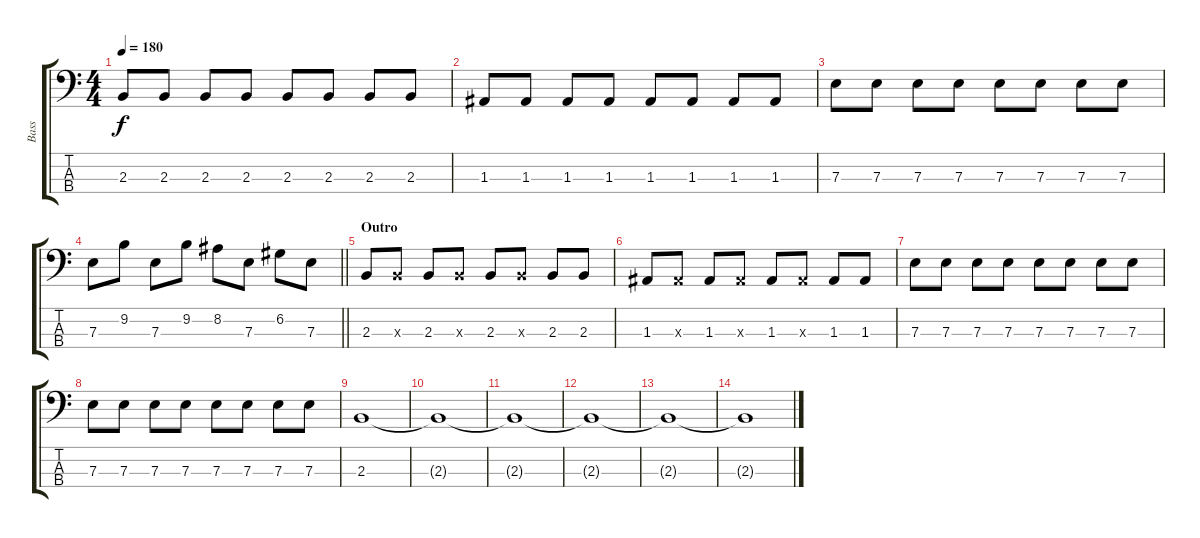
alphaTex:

\track ("Bass" "Bass") {instrument electricbasspick}
\staff {score tabs}
\tuning (G2 D2 A1 E1) {hide}
\ts (4 4)
\tempo 180
\clef f4
\ks c
2.3.8{dy f} 2.3.8 2.3.8 2.3.8 2.3.8 2.3.8 2.3.8 2.3.8 |
1.3.8 1.3.8 1.3.8 1.3.8 1.3.8 1.3.8 1.3.8 1.3.8 |
7.3.8 7.3.8 7.3.8 7.3.8 7.3.8 7.3.8 7.3.8 7.3.8 |
\barLineRight lightlight
7.3.8 9.2.8 7.3.8 9.2.8 8.2.8 7.3.8 6.2.8 7.3.8 |
\section ("" "Outro")
2.3.8 2.3{x}.8 2.3.8 2.3{x}.8 2.3.8 2.3{x}.8 2.3.8 2.3.8 |
1.3.8 1.3{x}.8 1.3.8 1.3{x}.8 1.3.8 1.3{x}.8 1.3.8 1.3.8 |
7.3.8 7.3.8 7.3.8 7.3.8 7.3.8 7.3.8 7.3.8 7.3.8 |
7.3.8 7.3.8 7.3.8 7.3.8 7.3.8 7.3.8 7.3.8 7.3.8 |
2.3.1 |
2.3{t}.1 |
2.3{t}.1 |
2.3{t}.1 |
2.3{t}.1 |
2.3{t}.1
